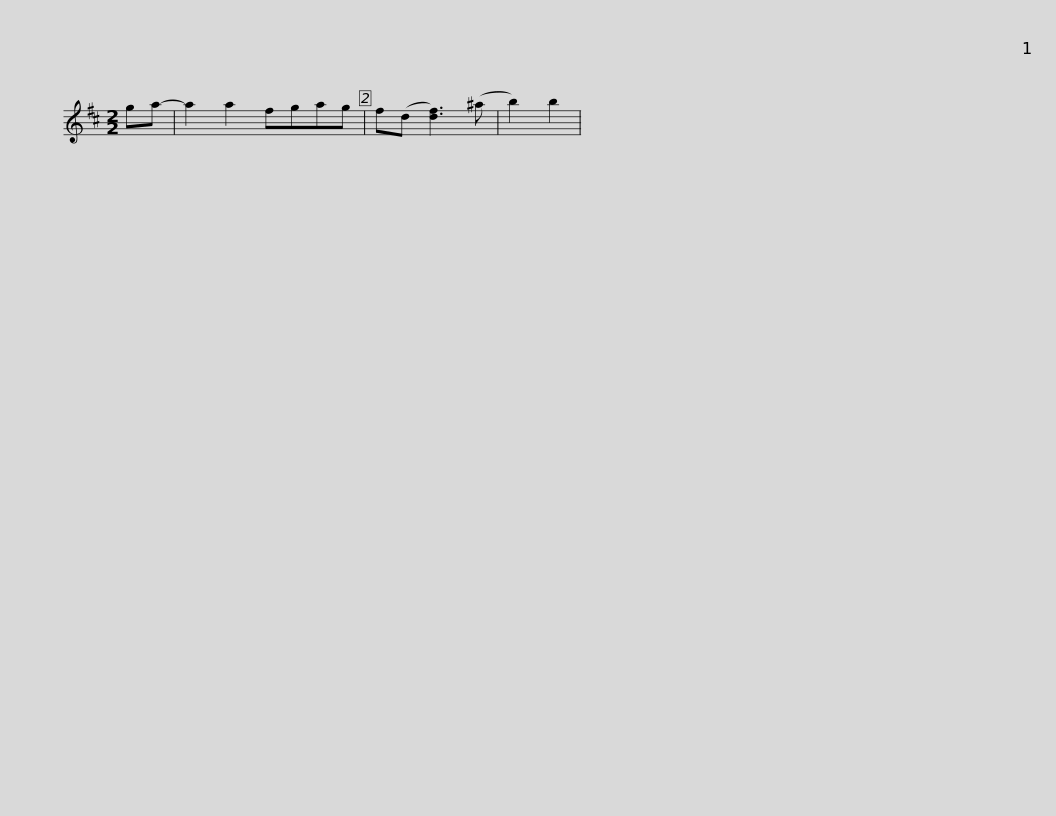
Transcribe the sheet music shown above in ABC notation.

X:1
L:1/8
M:2/2
I:linebreak $
K:D
V:1 treble
V:1
 ga- | a2 a2 fgag | f(d [df]3) (^a | b2) b2 | %4
